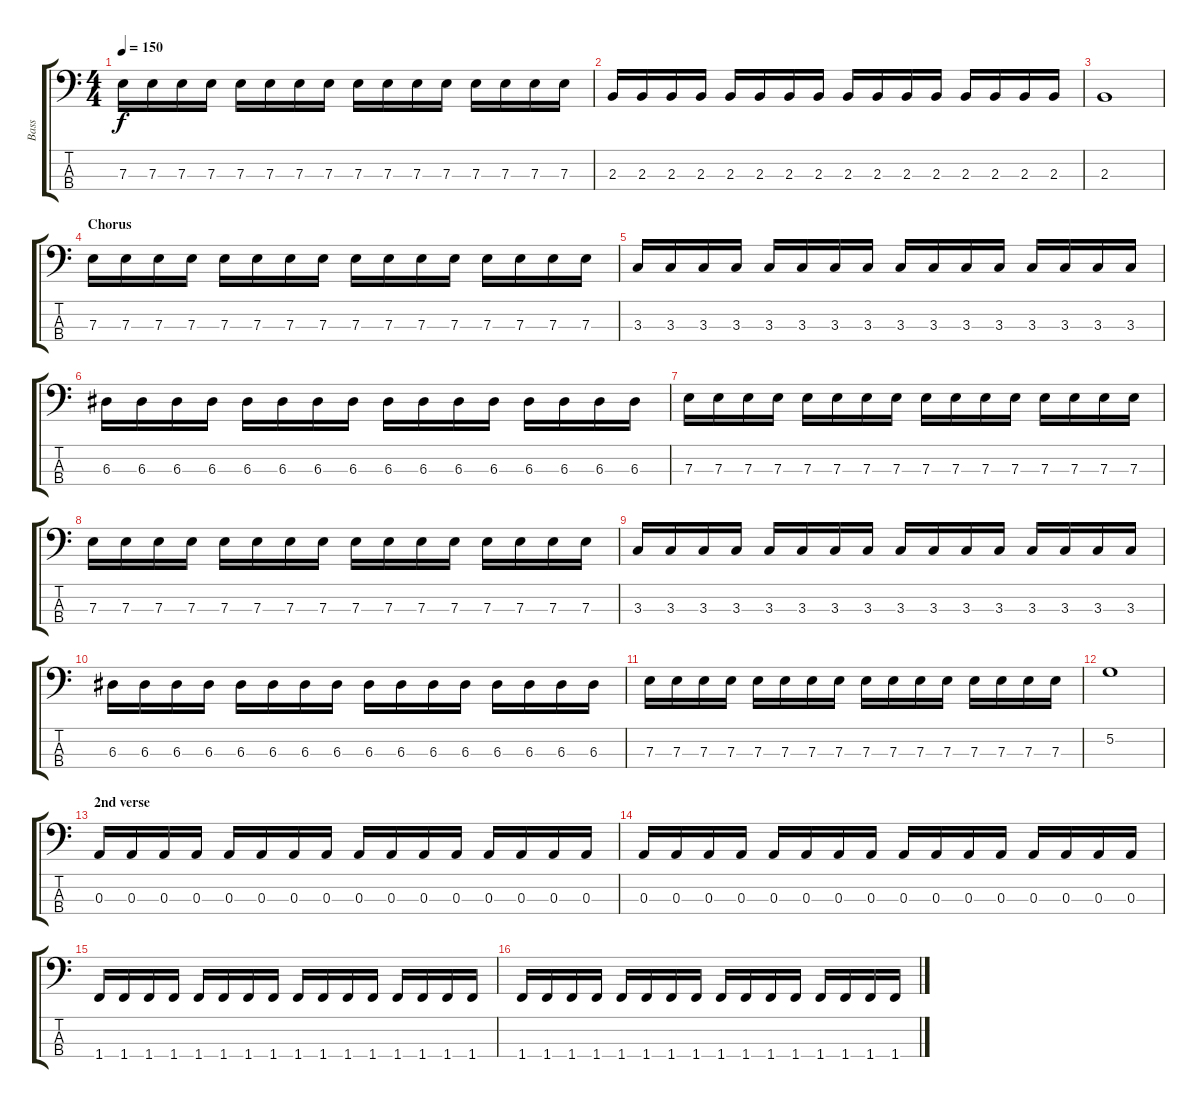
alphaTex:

\track ("Bass" "Bass") {instrument electricbasspick}
\staff {score tabs}
\tuning (G2 D2 A1 E1) {hide}
\ts (4 4)
\tempo 150
\clef f4
\ks c
7.3.16{dy f} 7.3.16 7.3.16 7.3.16 7.3.16 7.3.16 7.3.16 7.3.16 7.3.16 7.3.16 7.3.16 7.3.16 7.3.16 7.3.16 7.3.16 7.3.16 |
2.3.16 2.3.16 2.3.16 2.3.16 2.3.16 2.3.16 2.3.16 2.3.16 2.3.16 2.3.16 2.3.16 2.3.16 2.3.16 2.3.16 2.3.16 2.3.16 |
2.3.1 |
\section ("" "Chorus")
7.3.16 7.3.16 7.3.16 7.3.16 7.3.16 7.3.16 7.3.16 7.3.16 7.3.16 7.3.16 7.3.16 7.3.16 7.3.16 7.3.16 7.3.16 7.3.16 |
3.3.16 3.3.16 3.3.16 3.3.16 3.3.16 3.3.16 3.3.16 3.3.16 3.3.16 3.3.16 3.3.16 3.3.16 3.3.16 3.3.16 3.3.16 3.3.16 |
6.3.16 6.3.16 6.3.16 6.3.16 6.3.16 6.3.16 6.3.16 6.3.16 6.3.16 6.3.16 6.3.16 6.3.16 6.3.16 6.3.16 6.3.16 6.3.16 |
7.3.16 7.3.16 7.3.16 7.3.16 7.3.16 7.3.16 7.3.16 7.3.16 7.3.16 7.3.16 7.3.16 7.3.16 7.3.16 7.3.16 7.3.16 7.3.16 |
7.3.16 7.3.16 7.3.16 7.3.16 7.3.16 7.3.16 7.3.16 7.3.16 7.3.16 7.3.16 7.3.16 7.3.16 7.3.16 7.3.16 7.3.16 7.3.16 |
3.3.16 3.3.16 3.3.16 3.3.16 3.3.16 3.3.16 3.3.16 3.3.16 3.3.16 3.3.16 3.3.16 3.3.16 3.3.16 3.3.16 3.3.16 3.3.16 |
6.3.16 6.3.16 6.3.16 6.3.16 6.3.16 6.3.16 6.3.16 6.3.16 6.3.16 6.3.16 6.3.16 6.3.16 6.3.16 6.3.16 6.3.16 6.3.16 |
7.3.16 7.3.16 7.3.16 7.3.16 7.3.16 7.3.16 7.3.16 7.3.16 7.3.16 7.3.16 7.3.16 7.3.16 7.3.16 7.3.16 7.3.16 7.3.16 |
5.2.1 |
\section ("" "2nd verse")
0.3.16 0.3.16 0.3.16 0.3.16 0.3.16 0.3.16 0.3.16 0.3.16 0.3.16 0.3.16 0.3.16 0.3.16 0.3.16 0.3.16 0.3.16 0.3.16 |
0.3.16 0.3.16 0.3.16 0.3.16 0.3.16 0.3.16 0.3.16 0.3.16 0.3.16 0.3.16 0.3.16 0.3.16 0.3.16 0.3.16 0.3.16 0.3.16 |
1.4.16 1.4.16 1.4.16 1.4.16 1.4.16 1.4.16 1.4.16 1.4.16 1.4.16 1.4.16 1.4.16 1.4.16 1.4.16 1.4.16 1.4.16 1.4.16 |
1.4.16 1.4.16 1.4.16 1.4.16 1.4.16 1.4.16 1.4.16 1.4.16 1.4.16 1.4.16 1.4.16 1.4.16 1.4.16 1.4.16 1.4.16 1.4.16
